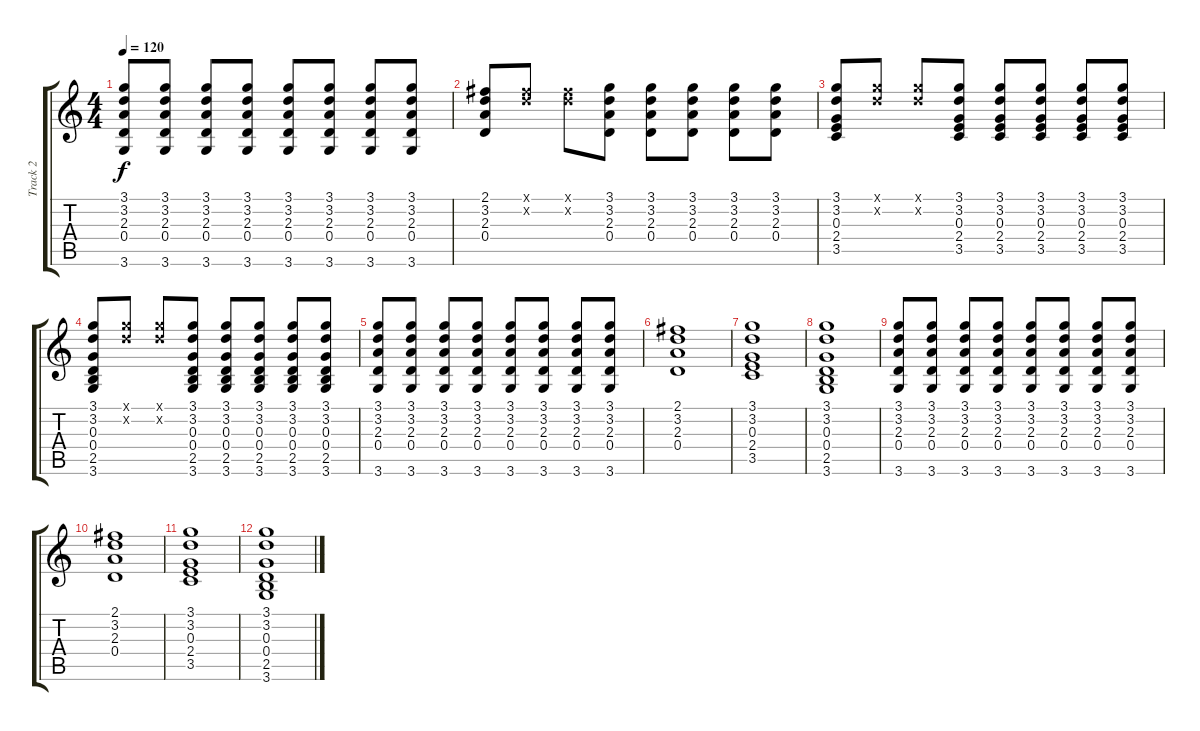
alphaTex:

\track ("Track 2" "Track 2") {instrument electricguitarclean}
\staff {score tabs}
\tuning (E4 B3 G3 D3 A2 E2) {hide}
\ts (4 4)
\tempo 120
\clef g2
\ks c
(3.1 3.2 2.3 0.4 3.6).8{dy f} (3.1 3.2 2.3 0.4 3.6).8 (3.1 3.2 2.3 0.4 3.6).8 (3.1 3.2 2.3 0.4 3.6).8 (3.1 3.2 2.3 0.4 3.6).8 (3.1 3.2 2.3 0.4 3.6).8 (3.1 3.2 2.3 0.4 3.6).8 (3.1 3.2 2.3 0.4 3.6).8 |
(2.1 3.2 2.3 0.4).8 (2.1{x} 3.2{x}).8 (2.1{x} 3.2{x}).8 (3.1 3.2 2.3 0.4).8 (3.1 3.2 2.3 0.4).8 (3.1 3.2 2.3 0.4).8 (3.1 3.2 2.3 0.4).8 (3.1 3.2 2.3 0.4).8 |
(3.1 3.2 0.3 2.4 3.5).8 (3.1{x} 3.2{x}).8 (3.1{x} 3.2{x}).8 (3.1 3.2 0.3 2.4 3.5).8 (3.1 3.2 0.3 2.4 3.5).8 (3.1 3.2 0.3 2.4 3.5).8 (3.1 3.2 0.3 2.4 3.5).8 (3.1 3.2 0.3 2.4 3.5).8 |
(3.1 3.2 0.3 0.4 2.5 3.6).8 (3.1{x} 3.2{x}).8 (3.1{x} 3.2{x}).8 (3.1 3.2 0.3 0.4 2.5 3.6).8 (3.1 3.2 0.3 0.4 2.5 3.6).8 (3.1 3.2 0.3 0.4 2.5 3.6).8 (3.1 3.2 0.3 0.4 2.5 3.6).8 (3.1 3.2 0.3 0.4 2.5 3.6).8 |
(3.1 3.2 2.3 0.4 3.6).8 (3.1 3.2 2.3 0.4 3.6).8 (3.1 3.2 2.3 0.4 3.6).8 (3.1 3.2 2.3 0.4 3.6).8 (3.1 3.2 2.3 0.4 3.6).8 (3.1 3.2 2.3 0.4 3.6).8 (3.1 3.2 2.3 0.4 3.6).8 (3.1 3.2 2.3 0.4 3.6).8 |
(2.1 3.2 2.3 0.4).1 |
(3.1 3.2 0.3 2.4 3.5).1 |
(3.1 3.2 0.3 0.4 2.5 3.6).1 |
(3.1 3.2 2.3 0.4 3.6).8 (3.1 3.2 2.3 0.4 3.6).8 (3.1 3.2 2.3 0.4 3.6).8 (3.1 3.2 2.3 0.4 3.6).8 (3.1 3.2 2.3 0.4 3.6).8 (3.1 3.2 2.3 0.4 3.6).8 (3.1 3.2 2.3 0.4 3.6).8 (3.1 3.2 2.3 0.4 3.6).8 |
(2.1 3.2 2.3 0.4).1 |
(3.1 3.2 0.3 2.4 3.5).1 |
(3.1 3.2 0.3 0.4 2.5 3.6).1
